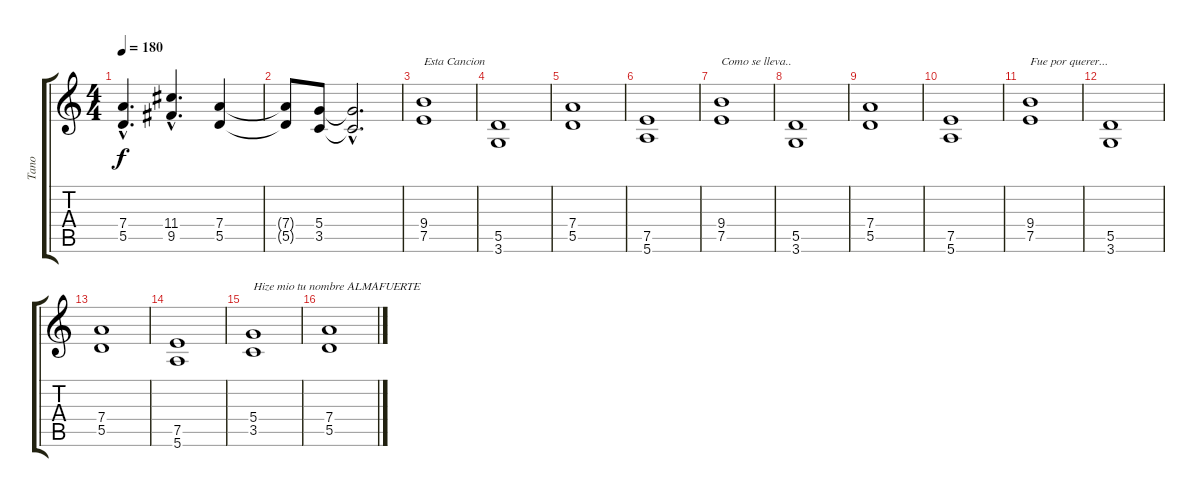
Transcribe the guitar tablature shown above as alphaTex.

\track ("Tano" "Tano") {instrument distortionguitar}
\staff {score tabs}
\tuning (E4 B3 G3 D3 A2 E2) {hide}
\ts (4 4)
\tempo 180
\clef g2
\ks c
(7.4{hac} 5.5{hac}).4{d dy f} (11.4{hac} 9.5{hac}).4{d} (7.4 5.5).4 |
(7.4{t} 5.5{t}).8 (5.4 3.5).8 (5.4{hac t} 3.5{hac t}).2{d} |
(9.4 7.5).1{txt "Esta Cancion"} |
(5.5 3.6).1 |
(7.4 5.5).1 |
(7.5 5.6).1 |
(9.4 7.5).1{txt "Como se lleva.."} |
(5.5 3.6).1 |
(7.4 5.5).1 |
(7.5 5.6).1 |
(9.4 7.5).1{txt "Fue por querer..."} |
(5.5 3.6).1 |
(7.4 5.5).1 |
(7.5 5.6).1 |
(5.4 3.5).1{txt "Hize mio tu nombre ALMAFUERTE"} |
(7.4 5.5).1
